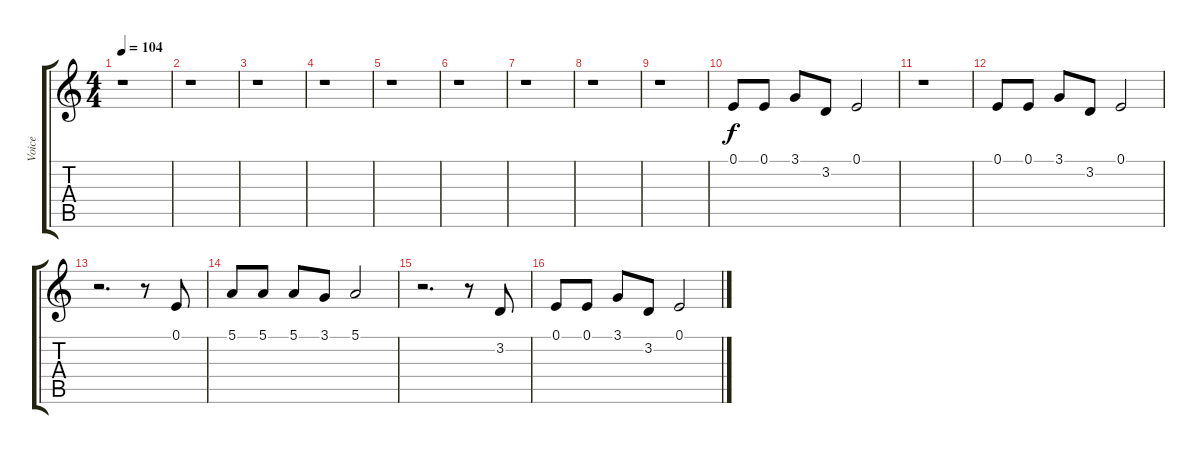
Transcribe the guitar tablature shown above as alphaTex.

\track ("Voice" "Voice") {instrument pad1newage}
\staff {score tabs}
\tuning (E4 B3 G3 D3 A2 E2) {hide}
\ts (4 4)
\tempo 104
\clef g2
\ks c
r.1{dy f} |
r.1 |
r.1 |
r.1 |
r.1 |
r.1 |
r.1 |
r.1 |
r.1 |
0.1.8 0.1.8 3.1.8 3.2.8 0.1.2 |
r.1 |
0.1.8 0.1.8 3.1.8 3.2.8 0.1.2 |
r.2{d} r.8 0.1.8 |
5.1.8 5.1.8 5.1.8 3.1.8 5.1.2 |
r.2{d} r.8 3.2.8 |
0.1.8 0.1.8 3.1.8 3.2.8 0.1.2
